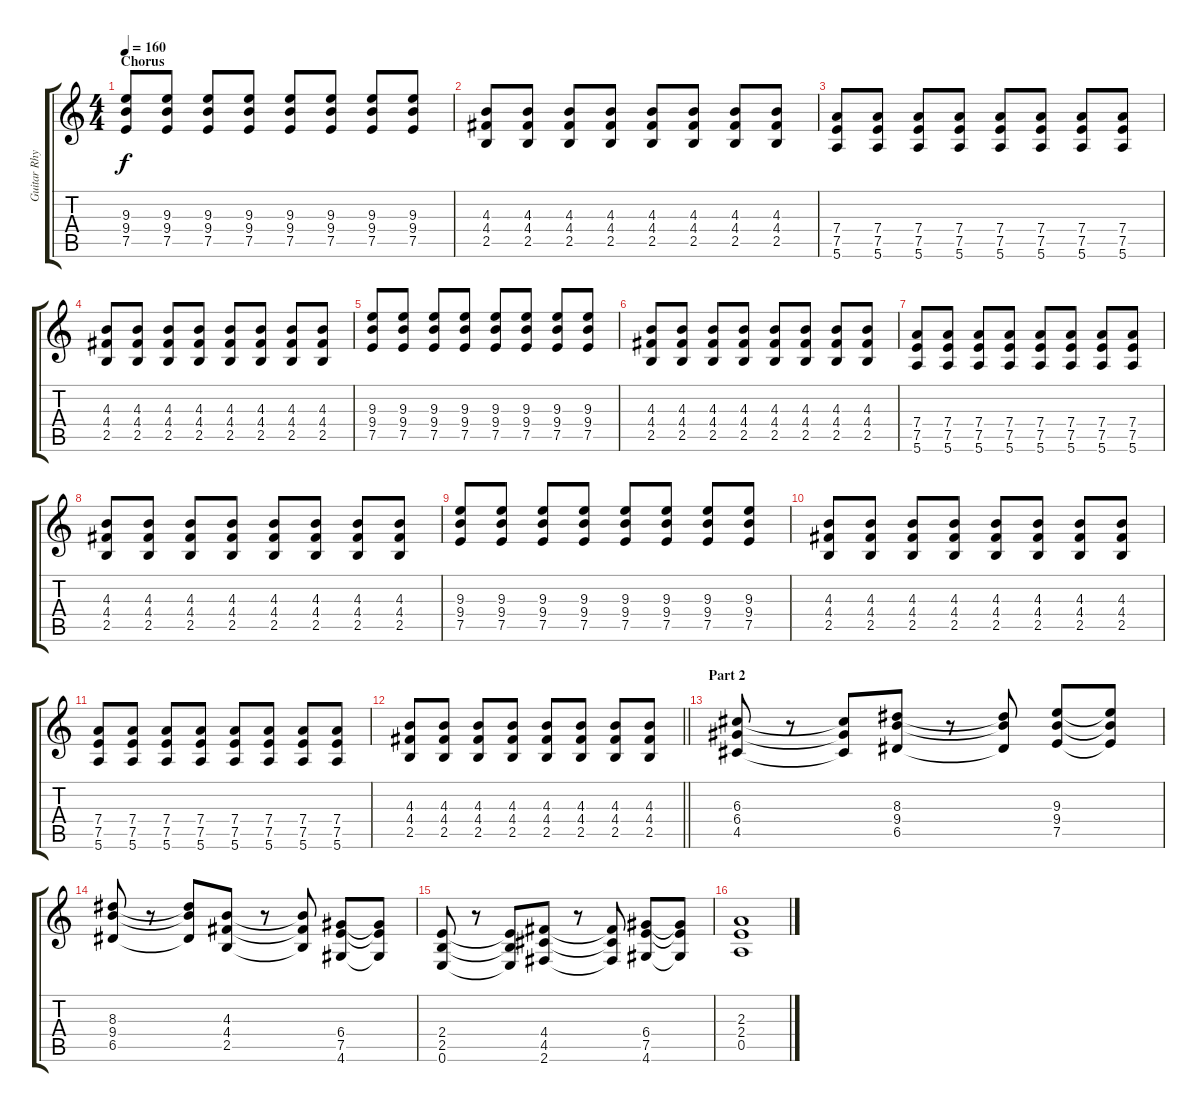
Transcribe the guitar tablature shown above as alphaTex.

\track ("Guitar Rhythm" "Guitar Rhy") {instrument distortionguitar}
\staff {score tabs}
\tuning (E4 B3 G3 D3 A2 E2) {hide}
\ts (4 4)
\section ("" "Chorus")
\tempo 160
\clef g2
\ks c
(9.3 9.4 7.5).8{dy f} (9.3 9.4 7.5).8 (9.3 9.4 7.5).8 (9.3 9.4 7.5).8 (9.3 9.4 7.5).8 (9.3 9.4 7.5).8 (9.3 9.4 7.5).8 (9.3 9.4 7.5).8 |
(4.3 4.4 2.5).8 (4.3 4.4 2.5).8 (4.3 4.4 2.5).8 (4.3 4.4 2.5).8 (4.3 4.4 2.5).8 (4.3 4.4 2.5).8 (4.3 4.4 2.5).8 (4.3 4.4 2.5).8 |
(7.4 7.5 5.6).8 (7.4 7.5 5.6).8 (7.4 7.5 5.6).8 (7.4 7.5 5.6).8 (7.4 7.5 5.6).8 (7.4 7.5 5.6).8 (7.4 7.5 5.6).8 (7.4 7.5 5.6).8 |
(4.3 4.4 2.5).8 (4.3 4.4 2.5).8 (4.3 4.4 2.5).8 (4.3 4.4 2.5).8 (4.3 4.4 2.5).8 (4.3 4.4 2.5).8 (4.3 4.4 2.5).8 (4.3 4.4 2.5).8 |
(9.3 9.4 7.5).8 (9.3 9.4 7.5).8 (9.3 9.4 7.5).8 (9.3 9.4 7.5).8 (9.3 9.4 7.5).8 (9.3 9.4 7.5).8 (9.3 9.4 7.5).8 (9.3 9.4 7.5).8 |
(4.3 4.4 2.5).8 (4.3 4.4 2.5).8 (4.3 4.4 2.5).8 (4.3 4.4 2.5).8 (4.3 4.4 2.5).8 (4.3 4.4 2.5).8 (4.3 4.4 2.5).8 (4.3 4.4 2.5).8 |
(7.4 7.5 5.6).8 (7.4 7.5 5.6).8 (7.4 7.5 5.6).8 (7.4 7.5 5.6).8 (7.4 7.5 5.6).8 (7.4 7.5 5.6).8 (7.4 7.5 5.6).8 (7.4 7.5 5.6).8 |
(4.3 4.4 2.5).8 (4.3 4.4 2.5).8 (4.3 4.4 2.5).8 (4.3 4.4 2.5).8 (4.3 4.4 2.5).8 (4.3 4.4 2.5).8 (4.3 4.4 2.5).8 (4.3 4.4 2.5).8 |
(9.3 9.4 7.5).8 (9.3 9.4 7.5).8 (9.3 9.4 7.5).8 (9.3 9.4 7.5).8 (9.3 9.4 7.5).8 (9.3 9.4 7.5).8 (9.3 9.4 7.5).8 (9.3 9.4 7.5).8 |
(4.3 4.4 2.5).8 (4.3 4.4 2.5).8 (4.3 4.4 2.5).8 (4.3 4.4 2.5).8 (4.3 4.4 2.5).8 (4.3 4.4 2.5).8 (4.3 4.4 2.5).8 (4.3 4.4 2.5).8 |
(7.4 7.5 5.6).8 (7.4 7.5 5.6).8 (7.4 7.5 5.6).8 (7.4 7.5 5.6).8 (7.4 7.5 5.6).8 (7.4 7.5 5.6).8 (7.4 7.5 5.6).8 (7.4 7.5 5.6).8 |
\barLineRight lightlight
(4.3 4.4 2.5).8 (4.3 4.4 2.5).8 (4.3 4.4 2.5).8 (4.3 4.4 2.5).8 (4.3 4.4 2.5).8 (4.3 4.4 2.5).8 (4.3 4.4 2.5).8 (4.3 4.4 2.5).8 |
\section ("" "Part 2")
(6.3 6.4 4.5).8 r.8 (6.3{t} 6.4{t} 4.5{t}).8 (8.3 9.4 6.5).8 r.8 (8.3{t} 9.4{t} 6.5{t}).8 (9.3 9.4 7.5).8 (9.3{t} 9.4{t} 7.5{t}).8 |
(8.3 9.4 6.5).8 r.8 (8.3{t} 9.4{t} 6.5{t}).8 (4.3 4.4 2.5).8 r.8 (4.3{t} 4.4{t} 2.5{t}).8 (6.4 7.5 4.6).8 (6.4{t} 7.5{t} 4.6{t}).8 |
(2.4 2.5 0.6).8 r.8 (2.4{t} 2.5{t} 0.6{t}).8 (4.4 4.5 2.6).8 r.8 (4.4{t} 4.5{t} 2.6{t}).8 (6.4 7.5 4.6).8 (6.4{t} 7.5{t} 4.6{t}).8 |
(2.3 2.4 0.5).1
